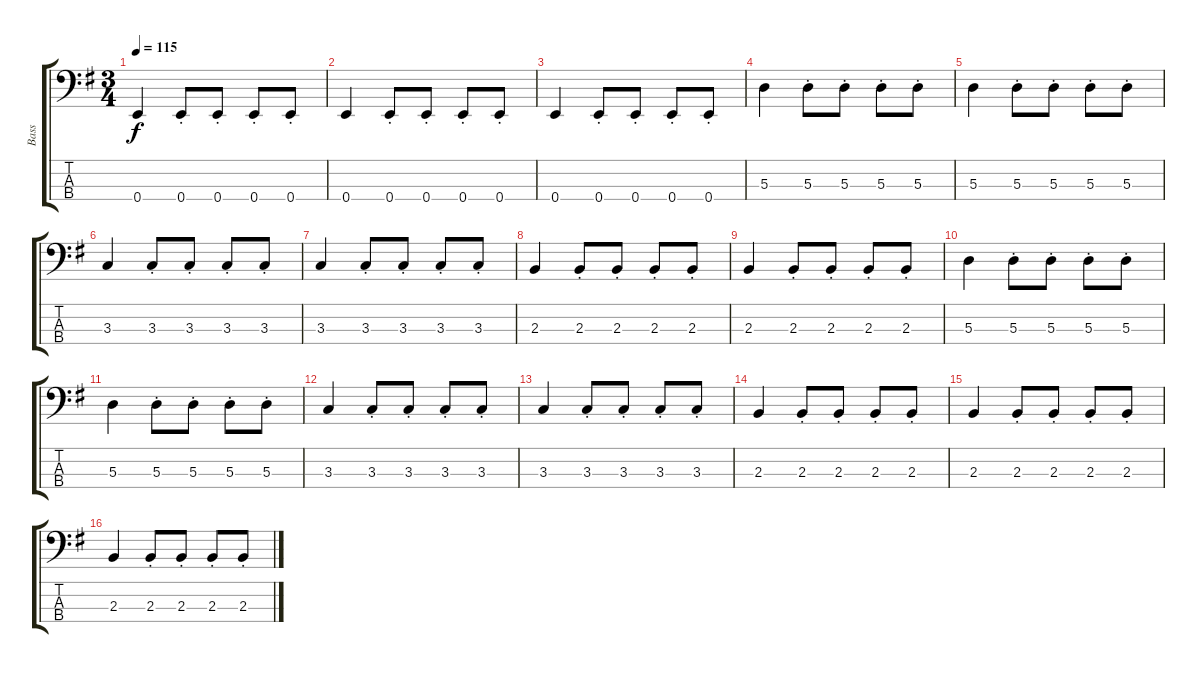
\track ("Bass" "Bass") {instrument electricbassfinger}
\staff {score tabs}
\tuning (G2 D2 A1 E1) {hide}
\ts (3 4)
\tempo 115
\clef f4
\ks eminor
0.4.4{dy f} 0.4{st}.8 0.4{st}.8 0.4{st}.8 0.4{st}.8 |
0.4.4 0.4{st}.8 0.4{st}.8 0.4{st}.8 0.4{st}.8 |
0.4.4 0.4{st}.8 0.4{st}.8 0.4{st}.8 0.4{st}.8 |
5.3.4 5.3{st}.8 5.3{st}.8 5.3{st}.8 5.3{st}.8 |
5.3.4 5.3{st}.8 5.3{st}.8 5.3{st}.8 5.3{st}.8 |
3.3.4 3.3{st}.8 3.3{st}.8 3.3{st}.8 3.3{st}.8 |
3.3.4 3.3{st}.8 3.3{st}.8 3.3{st}.8 3.3{st}.8 |
2.3.4 2.3{st}.8 2.3{st}.8 2.3{st}.8 2.3{st}.8 |
2.3.4 2.3{st}.8 2.3{st}.8 2.3{st}.8 2.3{st}.8 |
5.3.4 5.3{st}.8 5.3{st}.8 5.3{st}.8 5.3{st}.8 |
5.3.4 5.3{st}.8 5.3{st}.8 5.3{st}.8 5.3{st}.8 |
3.3.4 3.3{st}.8 3.3{st}.8 3.3{st}.8 3.3{st}.8 |
3.3.4 3.3{st}.8 3.3{st}.8 3.3{st}.8 3.3{st}.8 |
2.3.4 2.3{st}.8 2.3{st}.8 2.3{st}.8 2.3{st}.8 |
2.3.4 2.3{st}.8 2.3{st}.8 2.3{st}.8 2.3{st}.8 |
2.3.4 2.3{st}.8 2.3{st}.8 2.3{st}.8 2.3{st}.8
